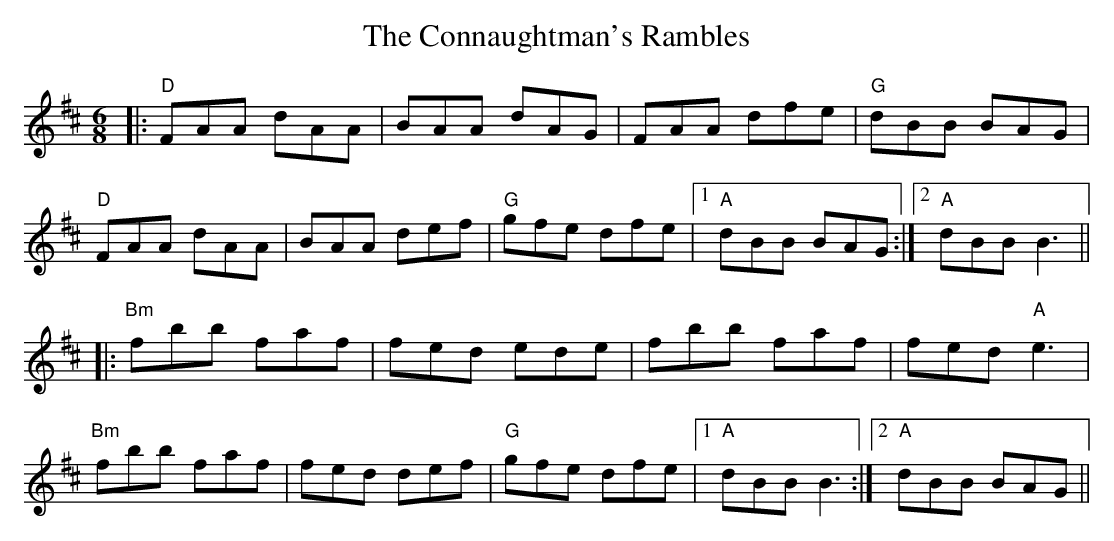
X:1
T: The Connaughtman's Rambles
M: 6/8
L: 1/8
K: Dmaj
|:"D"FAA dAA|BAA dAG|FAA dfe|"G"dBB BAG|
"D"FAA dAA|BAA def|"G"gfe dfe|1 "A"dBB BAG:|2 "A"dBB B3||
|:"Bm"fbb faf|fed ede|fbb faf|fed "A"e3|
"Bm"fbb faf|fed def|"G"gfe dfe|1 "A"dBB B3:|2 "A"dBB BAG||
